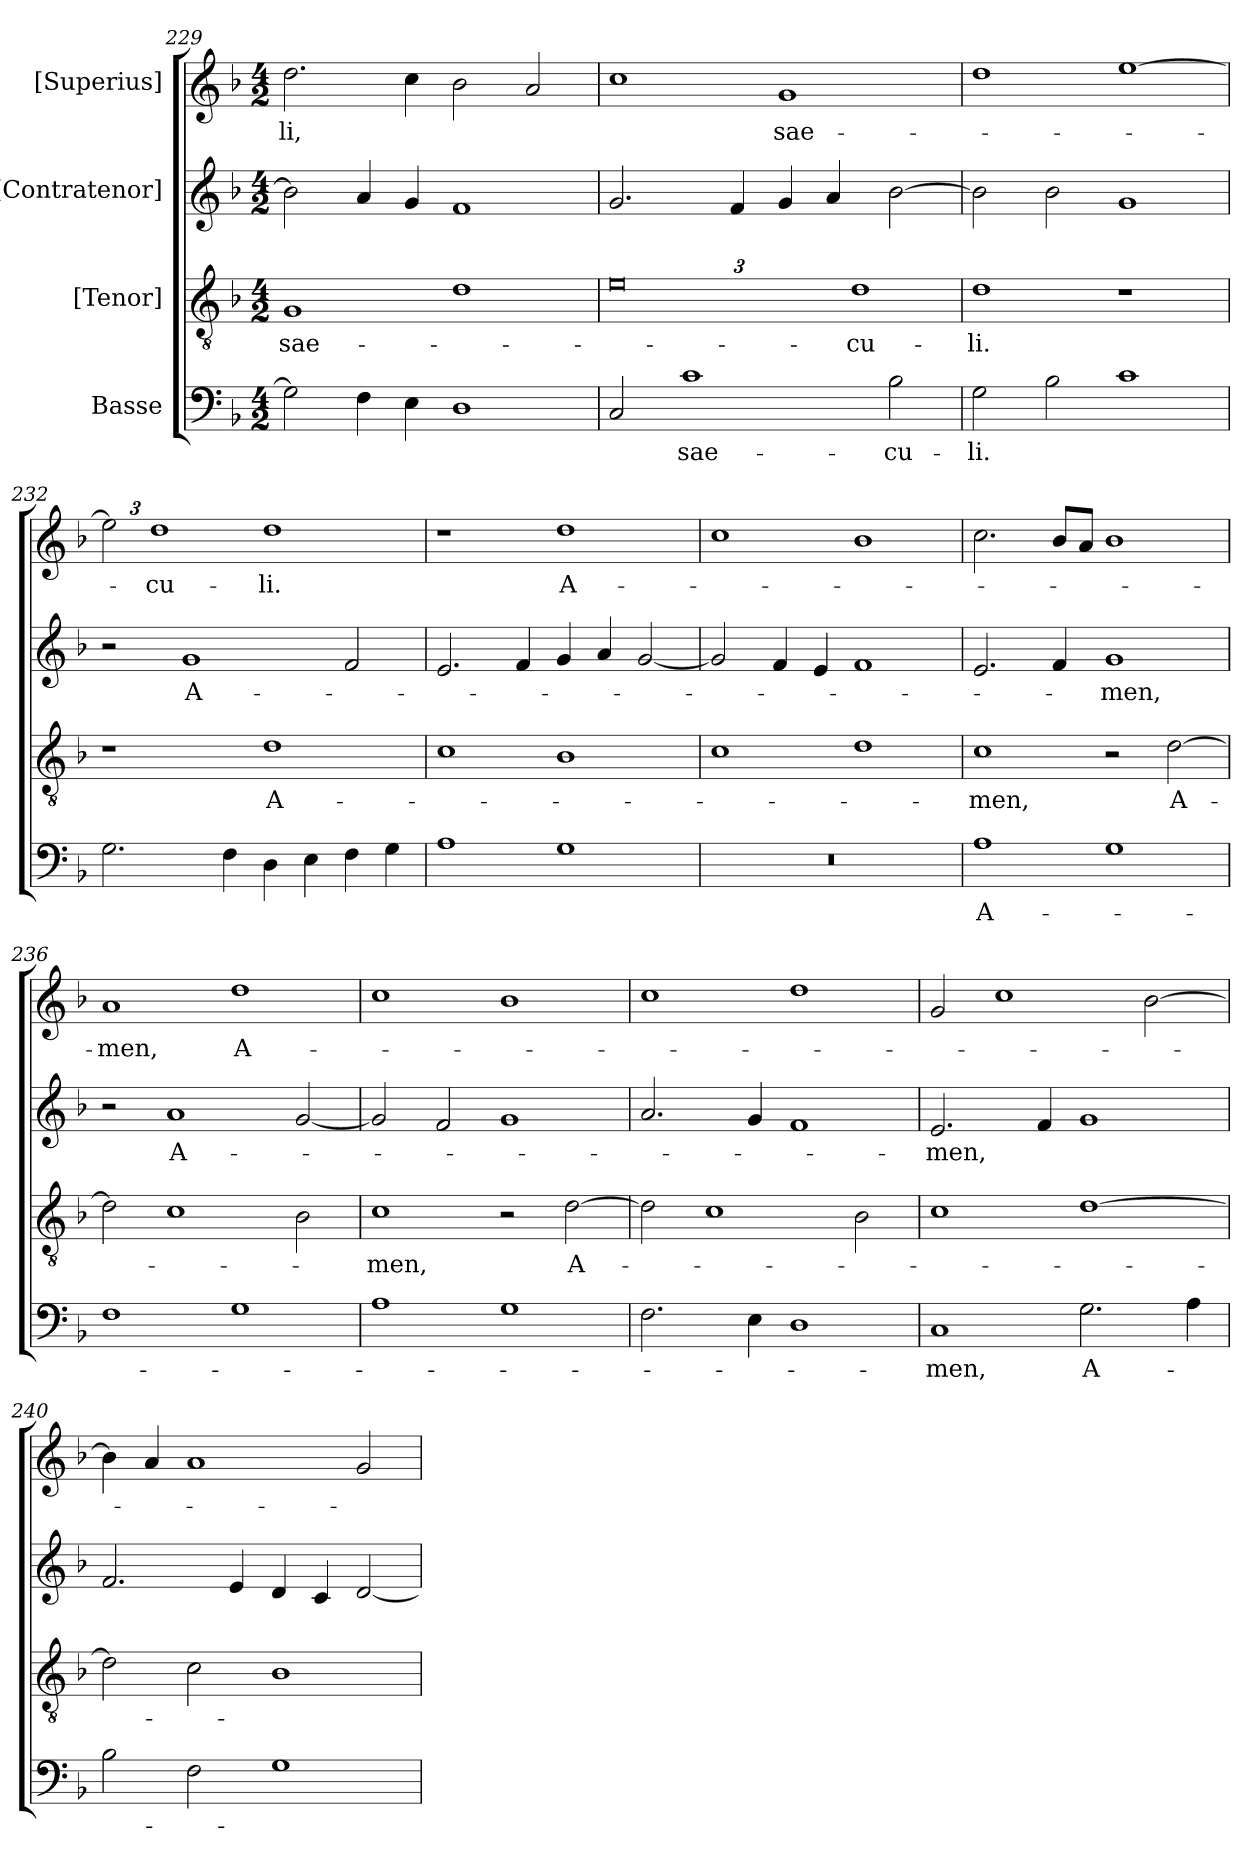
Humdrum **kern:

**kern	**text	**kern	**text	**kern	**text	**kern	**text
*part4	*part4	*part3	*part3	*part2	*part2	*part1	*part1
*staff4	*staff4	*staff3	*staff3	*staff2	*staff2	*staff1	*staff1
*I"Basse	*	*I"[Tenor]	*	*I"[Contratenor]	*	*I"[Superius]	*
*clefF4	*	*clefGv2	*	*clefG2	*	*clefG2	*
*k[b-]	*	*k[b-]	*	*k[b-]	*	*k[b-]	*
*M4/2	*	*M4/2	*	*M4/2	*	*M4/2	*
=229	=229	=229	=229	=229	=229	=229	=229
2G\]	.	1G/	sae-	2b-\]	.	2.dd\	-li,
4F\	.	.	.	4a/	.	.	.
4E\	.	.	.	4g/	.	4cc\	.
1D\	.	1d\	.	1f/	.	2b-\	.
.	.	.	.	.	.	2a/	.
=230	=230	=230	=230	=230	=230	=230	=230
*	*	*Xbrackettup	*	*	*	*	*
2C/	.	3%4e\	.	2.g/	.	1cc\	.
1c\	sae-	.	.	.	.	.	.
.	.	.	.	4f/	.	.	.
.	.	.	.	4g/	.	1g/	sae-
.	.	.	.	4a/	.	.	.
.	.	3%2d\	-cu-	.	.	.	.
2B-\	-cu-	.	.	[2b-\	.	.	.
=231	=231	=231	=231	=231	=231	=231	=231
2G\	-li.	1d\	-li.	2b-\]	.	1dd\	.
2B-\	.	.	.	2b-\	.	.	.
1c\	.	1r	.	1g/	.	[1ee\	.
=232	=232	=232	=232	=232	=232	=232	=232
*	*	*	*	*	*	*Xbrackettup	*
2.G\	.	1r	.	2r	.	3ee\]	.
.	.	.	.	.	.	3%2dd\	-cu-
.	.	.	.	1g/	A-	.	.
4F\	.	.	.	.	.	.	.
4D\	.	1d\	A-	.	.	1dd\	-li.
4E\	.	.	.	.	.	.	.
4F\	.	.	.	2f/	.	.	.
4G\	.	.	.	.	.	.	.
=233	=233	=233	=233	=233	=233	=233	=233
1A\	.	1c\	.	2.e/	.	1r	.
.	.	.	.	4f/	.	.	.
1G\	.	1B-\	.	4g/	.	1dd\	A-
.	.	.	.	4a/	.	.	.
.	.	.	.	[2g/	.	.	.
=234	=234	=234	=234	=234	=234	=234	=234
0r	.	1c\	.	2g/]	.	1cc\	.
.	.	.	.	4f/	.	.	.
.	.	.	.	4e/	.	.	.
.	.	1d\	.	1f/	.	1b-\	.
=235	=235	=235	=235	=235	=235	=235	=235
1A\	A-	1c\	-men,	2.e/	.	2.cc\	.
.	.	.	.	4f/	.	8b-/L	.
.	.	.	.	.	.	8a/J	.
1G\	.	2r	.	1g/	-men,	1b-\	.
.	.	[2d\	A-	.	.	.	.
=236	=236	=236	=236	=236	=236	=236	=236
1F\	.	2d\]	.	2r	.	1a/	-men,
.	.	1c\	.	1a/	A-	.	.
1G\	.	.	.	.	.	1dd\	A-
.	.	2B-\	.	[2g/	.	.	.
=237	=237	=237	=237	=237	=237	=237	=237
1A\	.	1c\	-men,	2g/]	.	1cc\	.
.	.	.	.	2f/	.	.	.
1G\	.	2r	.	1g/	.	1b-\	.
.	.	[2d\	A-	.	.	.	.
=238	=238	=238	=238	=238	=238	=238	=238
2.F\	.	2d\]	.	2.a/	.	1cc\	.
.	.	1c\	.	.	.	.	.
4E\	.	.	.	4g/	.	.	.
1D\	.	.	.	1f/	.	1dd\	.
.	.	2B-\	.	.	.	.	.
=239	=239	=239	=239	=239	=239	=239	=239
1C/	-men,	1c\	.	2.e/	-men,	2g/	.
.	.	.	.	.	.	1cc\	.
.	.	.	.	4f/	.	.	.
2.G\	A-	[1d\	.	1g/	.	.	.
.	.	.	.	.	.	[2b-\	.
4A\	.	.	.	.	.	.	.
=240	=240	=240	=240	=240	=240	=240	=240
2B-\	.	2d\]	.	2.f/	.	4b-\]	.
.	.	.	.	.	.	4a/	.
2F\	.	2c\	.	.	.	1a/	.
.	.	.	.	4e/	.	.	.
1G\	.	1B-\	.	4d/	.	.	.
.	.	.	.	4c/	.	.	.
.	.	.	.	[2d/	.	2g/	.
=	=	=	=	=	=	=	=
*-	*-	*-	*-	*-	*-	*-	*-
